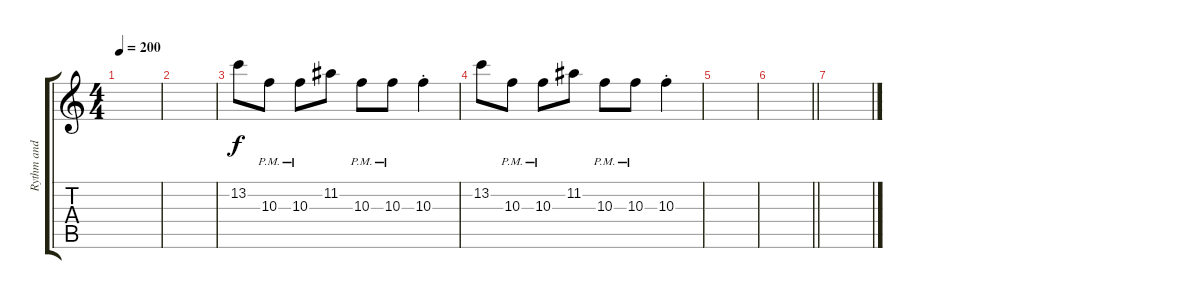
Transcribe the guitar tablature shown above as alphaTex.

\track ("Rythm and Fills 2" "Rythm and ") {instrument distortionguitar}
\staff {score tabs}
\tuning (E4 B3 G3 D3 A2 E2) {hide}
\ts (4 4)
\tempo 200
\clef g2
\ks c
|
|
13.2.8 10.3{pm}.8 10.3{pm}.8 11.2.8 10.3{pm}.8 10.3{pm}.8 10.3{st}.4 |
13.2.8 10.3{pm}.8 10.3{pm}.8 11.2.8 10.3{pm}.8 10.3{pm}.8 10.3{st}.4 |
|
\barLineRight lightlight
|
\section ("" "")
